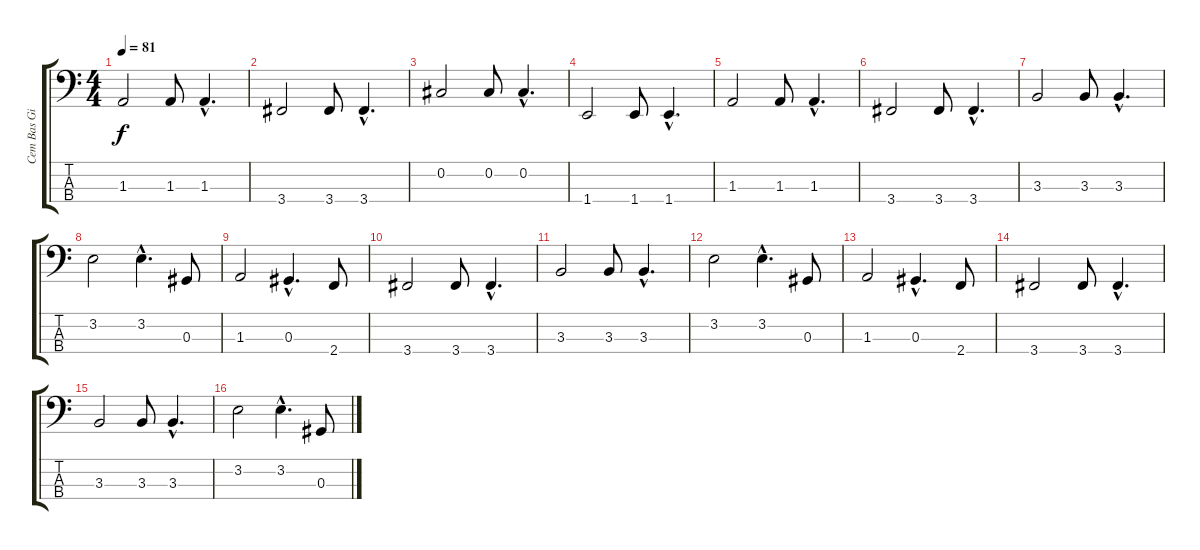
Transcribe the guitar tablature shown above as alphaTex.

\track ("Cem Bas Gitar" "Cem Bas Gi") {instrument fretlessbass}
\staff {score tabs}
\tuning (Gb2 Db2 Ab1 Eb1) {hide}
\ts (4 4)
\tempo 81
\clef f4
\ks c
1.3.2{dy f} 1.3.8 1.3{hac}.4{d} |
3.4.2 3.4.8 3.4{hac}.4{d} |
0.2.2 0.2.8 0.2{hac}.4{d} |
1.4.2 1.4.8 1.4{hac}.4{d} |
1.3.2 1.3.8 1.3{hac}.4{d} |
3.4.2 3.4.8 3.4{hac}.4{d} |
3.3.2 3.3.8 3.3{hac}.4{d} |
3.2.2 3.2{hac}.4{d} 0.3.8 |
1.3.2 0.3{hac}.4{d} 2.4.8 |
3.4.2 3.4.8 3.4{hac}.4{d} |
3.3.2 3.3.8 3.3{hac}.4{d} |
3.2.2 3.2{hac}.4{d} 0.3.8 |
1.3.2 0.3{hac}.4{d} 2.4.8 |
3.4.2 3.4.8 3.4{hac}.4{d} |
3.3.2 3.3.8 3.3{hac}.4{d} |
3.2.2 3.2{hac}.4{d} 0.3.8
